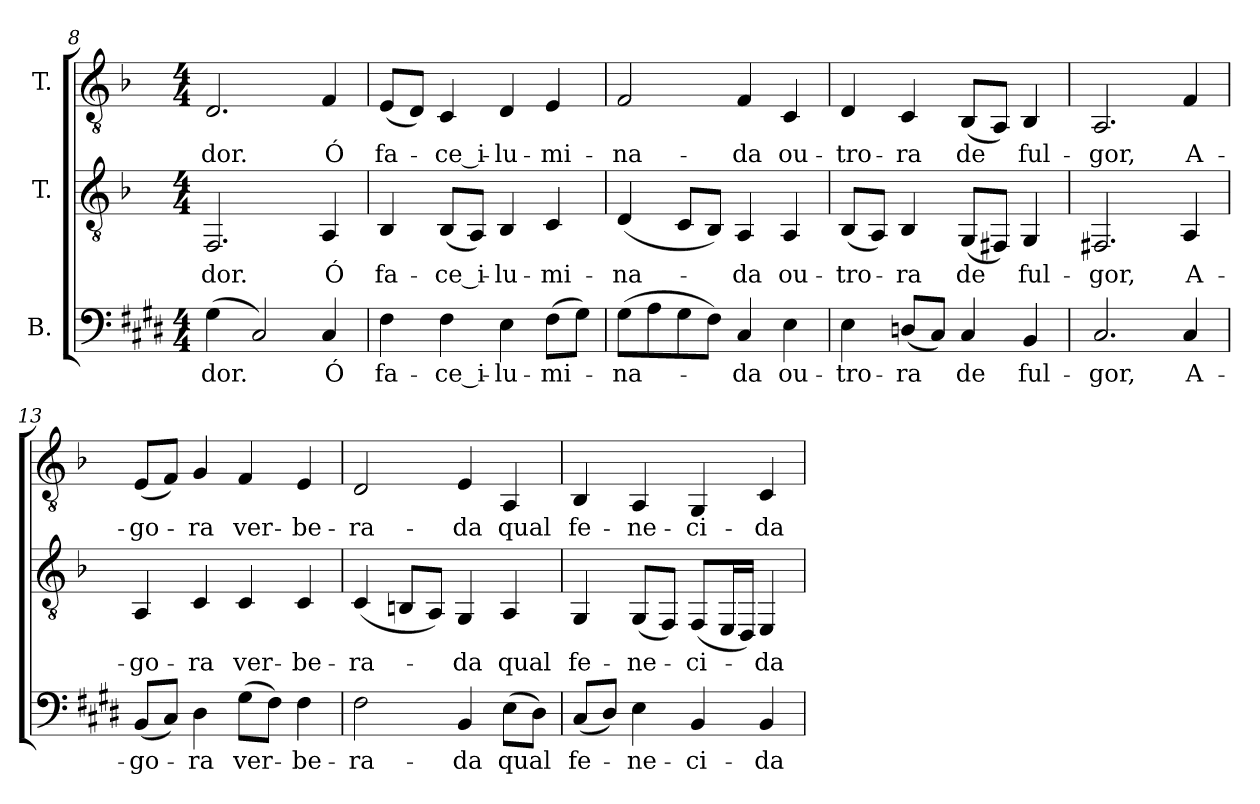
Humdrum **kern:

**kern	**text	**kern	**text	**kern	**text
*part3	*part3	*part2	*part2	*part1	*part1
*staff3	*staff3	*staff2	*staff2	*staff1	*staff1
*I"B.	*	*I"T.	*	*I"T.	*
*clefF4	*	*clefGv2	*	*clefGv2	*
*	*	*ITrd1c1	*	*ITrd1c1	*
*k[f#c#g#d#]	*	*k[f#c#g#d#]	*	*k[f#c#g#d#]	*
*E:	*	*E:	*	*E:	*
*M4/4	*	*M4/4	*	*M4/4	*
=8	=8	=8	=8	=8	=8
!	!LO:LY:b:color=#000000	!	!	!	!
!	!	!	!LO:LY:b:color=#000000	!	!
!	!	!	!	!	!LO:LY:b:color=#000000
(4G#i\	dor.	2.EEi/	dor.	2.C#i/	dor.
2C#i/)	.	.	.	.	.
!	!LO:LY:b:color=#000000	!	!	!	!
!	!	!	!LO:LY:b:color=#000000	!	!
!	!	!	!	!	!LO:LY:b:color=#000000
4C#i/	Ó	4GG#i/	Ó	4Ei/	Ó
=9	=9	=9	=9	=9	=9
!	!LO:LY:b:color=#000000	!	!	!	!
!	!	!	!LO:LY:b:color=#000000	!	!
!	!	!	!	!	!LO:LY:b:color=#000000
4F#i\	fa-	4AAi/	fa-	(8D#i/L	fa-
.	.	.	.	8C#i/J)	.
!	!LO:LY:b:color=#000000	!	!	!	!
!	!	!	!LO:LY:b:color=#000000	!	!
!	!	!	!	!	!LO:LY:b:color=#000000
4F#i\	-ce_i-	(8AAi/L	-ce_i-	4BBi/	-ce_i-
.	.	8GG#i/J)	.	.	.
!	!LO:LY:b:color=#000000	!	!	!	!
!	!	!	!LO:LY:b:color=#000000	!	!
!	!	!	!	!	!LO:LY:b:color=#000000
4Ei\	-lu-	4AAi/	-lu-	4C#i/	-lu-
!	!LO:LY:b:color=#000000	!	!	!	!
!	!	!	!LO:LY:b:color=#000000	!	!
!	!	!	!	!	!LO:LY:b:color=#000000
(8F#i\L	-mi-	4BBi/	-mi-	4D#i/	-mi-
8G#i\J)	.	.	.	.	.
=10	=10	=10	=10	=10	=10
!	!LO:LY:b:color=#000000	!	!	!	!
!	!	!	!LO:LY:b:color=#000000	!	!
!	!	!	!	!	!LO:LY:b:color=#000000
(8G#i\L	-na-	(4C#i/	-na-	2Ei/	-na-
8Ai\	.	.	.	.	.
8G#i\	.	8BBi/L	.	.	.
8F#i\J)	.	8AAi/J)	.	.	.
!	!LO:LY:b:color=#000000	!	!	!	!
!	!	!	!LO:LY:b:color=#000000	!	!
!	!	!	!	!	!LO:LY:b:color=#000000
4C#i/	-da	4GG#i/	-da	4Ei/	-da
!	!LO:LY:b:color=#000000	!	!	!	!
!	!	!	!LO:LY:b:color=#000000	!	!
!	!	!	!	!	!LO:LY:b:color=#000000
4Ei\	ou-	4GG#i/	ou-	4BBi/	ou-
!!LO:LB:g=z
=11	=11	=11	=11	=11	=11
!	!LO:LY:b:color=#000000	!	!	!	!
!	!	!	!LO:LY:b:color=#000000	!	!
!	!	!	!	!	!LO:LY:b:color=#000000
4Ei\	-tro-	(8AAi/L	-tro-	4C#i/	-tro-
.	.	8GG#i/J)	.	.	.
!	!LO:LY:b:color=#000000	!	!	!	!
!	!	!	!LO:LY:b:color=#000000	!	!
!	!	!	!	!	!LO:LY:b:color=#000000
(8Dni/L	-ra	4AAi/	-ra	4BBi/	-ra
8C#i/J)	.	.	.	.	.
!	!LO:LY:b:color=#000000	!	!	!	!
!	!	!	!LO:LY:b:color=#000000	!	!
!	!	!	!	!	!LO:LY:b:color=#000000
4C#i/	de	(8FF#i/L	de	(8AAi/L	de
.	.	8EE#Xi/J)	.	8GG#i/J)	.
!	!LO:LY:b:color=#000000	!	!	!	!
!	!	!	!LO:LY:b:color=#000000	!	!
!	!	!	!	!	!LO:LY:b:color=#000000
4BBi/	ful-	4FF#i/	ful-	4AAi/	ful-
=12	=12	=12	=12	=12	=12
!	!LO:LY:b:color=#000000	!	!	!	!
!	!	!	!LO:LY:b:color=#000000	!	!
!	!	!	!	!	!LO:LY:b:color=#000000
2.C#i/	-gor,	2.EE#Xi/	-gor,	2.GG#i/	-gor,
!	!LO:LY:b:color=#000000	!	!	!	!
!	!	!	!LO:LY:b:color=#000000	!	!
!	!	!	!	!	!LO:LY:b:color=#000000
4C#i/	A-	4GG#i/	A-	4Ei/	A-
=13	=13	=13	=13	=13	=13
!	!LO:LY:b:color=#000000	!	!	!	!
!	!	!	!LO:LY:b:color=#000000	!	!
!	!	!	!	!	!LO:LY:b:color=#000000
(8BBi/L	-go-	4GG#i/	-go-	(8D#i/L	-go-
8C#i/J)	.	.	.	8Ei/J)	.
!	!LO:LY:b:color=#000000	!	!	!	!
!	!	!	!LO:LY:b:color=#000000	!	!
!	!	!	!	!	!LO:LY:b:color=#000000
4D#i\	-ra	4BBi/	-ra	4F#i/	-ra
!	!LO:LY:b:color=#000000	!	!	!	!
!	!	!	!LO:LY:b:color=#000000	!	!
!	!	!	!	!	!LO:LY:b:color=#000000
(8G#i\L	ver-	4BBi/	ver-	4Ei/	ver-
8F#i\J)	.	.	.	.	.
!	!LO:LY:b:color=#000000	!	!	!	!
!	!	!	!LO:LY:b:color=#000000	!	!
!	!	!	!	!	!LO:LY:b:color=#000000
4F#i\	-be-	4BBi/	-be-	4D#i/	-be-
=14	=14	=14	=14	=14	=14
!	!LO:LY:b:color=#000000	!	!	!	!
!	!	!	!LO:LY:b:color=#000000	!	!
!	!	!	!	!	!LO:LY:b:color=#000000
2F#i\	-ra-	(4BBi/	-ra-	2C#i/	-ra-
.	.	8AA#Xi/L	.	.	.
.	.	8GG#i/J)	.	.	.
!	!LO:LY:b:color=#000000	!	!	!	!
!	!	!	!LO:LY:b:color=#000000	!	!
!	!	!	!	!	!LO:LY:b:color=#000000
4BBi/	-da	4FF#i/	-da	4D#i/	-da
!	!LO:LY:b:color=#000000	!	!	!	!
!	!	!	!LO:LY:b:color=#000000	!	!
!	!	!	!	!	!LO:LY:b:color=#000000
(8Ei\L	qual	4GG#i/	qual	4GG#i/	qual
8D#i\J)	.	.	.	.	.
=15	=15	=15	=15	=15	=15
!	!LO:LY:b:color=#000000	!	!	!	!
!	!	!	!LO:LY:b:color=#000000	!	!
!	!	!	!	!	!LO:LY:b:color=#000000
(8C#i/L	fe-	4FF#i/	fe-	4AAi/	fe-
8D#i/J)	.	.	.	.	.
!	!LO:LY:b:color=#000000	!	!	!	!
!	!	!	!LO:LY:b:color=#000000	!	!
!	!	!	!	!	!LO:LY:b:color=#000000
4Ei\	-ne-	(8FF#i/L	-ne-	4GG#i/	-ne-
.	.	8EEi/J)	.	.	.
!	!LO:LY:b:color=#000000	!	!	!	!
!	!	!	!LO:LY:b:color=#000000	!	!
!	!	!	!	!	!LO:LY:b:color=#000000
4BBi/	-ci-	(8EEi/L	-ci-	4FF#i/	-ci-
.	.	16DD#i/L	.	.	.
.	.	16CC#i/JJ)	.	.	.
!	!LO:LY:b:color=#000000	!	!	!	!
!	!	!	!LO:LY:b:color=#000000	!	!
!	!	!	!	!	!LO:LY:b:color=#000000
4BBi/	-da	4DD#i/	-da	4BBi/	-da
=	=	=	=	=	=
*-	*-	*-	*-	*-	*-
